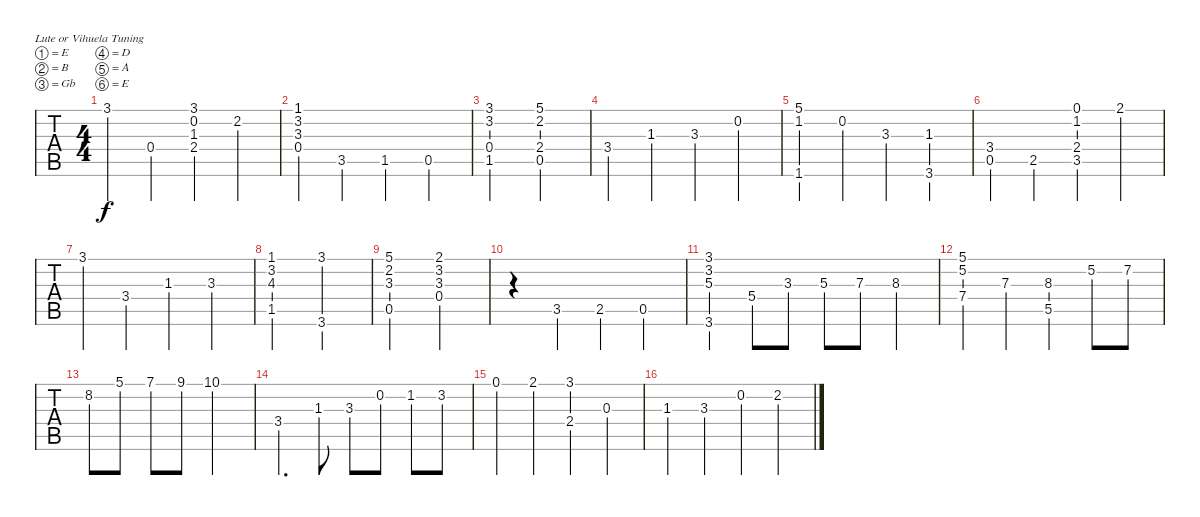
\bracketExtendMode groupsimilarinstruments
\singleTrackTrackNamePolicy hidden
\multiTrackTrackNamePolicy hidden
\firstSystemTrackNameOrientation horizontal
\otherSystemsTrackNameOrientation horizontal
\track ("Guitar Standard" "Guitar Sta") {instrument acousticguitarsteel}
\staff {tabs}
\tuning (E4 B3 Gb3 D3 A2 E2)
\ts (4 4)
\tempo (120 hide)
\clef g2
\ks c
3.1.4{dy f} 0.4.4 (3.1 0.2 1.3 2.4).4 2.2.4 |
(1.1 3.2 3.3 0.4).4 3.5.4 1.5.4 0.5.4 |
(3.1 3.2 0.4 1.5).2 (5.1 2.2 2.4 0.5).2 |
3.4.4 1.3.4 3.3.4 0.2.4 |
(5.1 1.2 1.6).4 0.2.4 3.3.4 (1.3 3.6).4 |
(3.4 0.5).4 2.5.4 (0.1 1.2 2.4 3.5).4 2.1.4 |
3.1.4 3.4.4 1.3.4 3.3.4 |
(1.1 3.2 4.3 1.5).2 (3.1 3.6).2 |
(5.1 2.2 3.3 0.5).2 (2.1 3.2 3.3 0.4).2 |
r.4 3.5.4 2.5.4 0.5.4 |
(3.1 3.2 5.3 3.6).4 5.4.8 3.3.8 5.3.8 7.3.8 8.3.4 |
(5.1 5.2 7.4).4 7.3.4 (8.3 5.5).4 5.2.8 7.2.8 |
8.2.8 5.1.8 7.1.8 9.1.8 10.1.2 |
3.4.4{d} 1.3.8 3.3.8 0.2.8 1.2.8 3.2.8 |
0.1.4 2.1.4 (3.1 2.4).4 0.3.4 |
1.3.4 3.3.4 0.2.4 2.2.4
